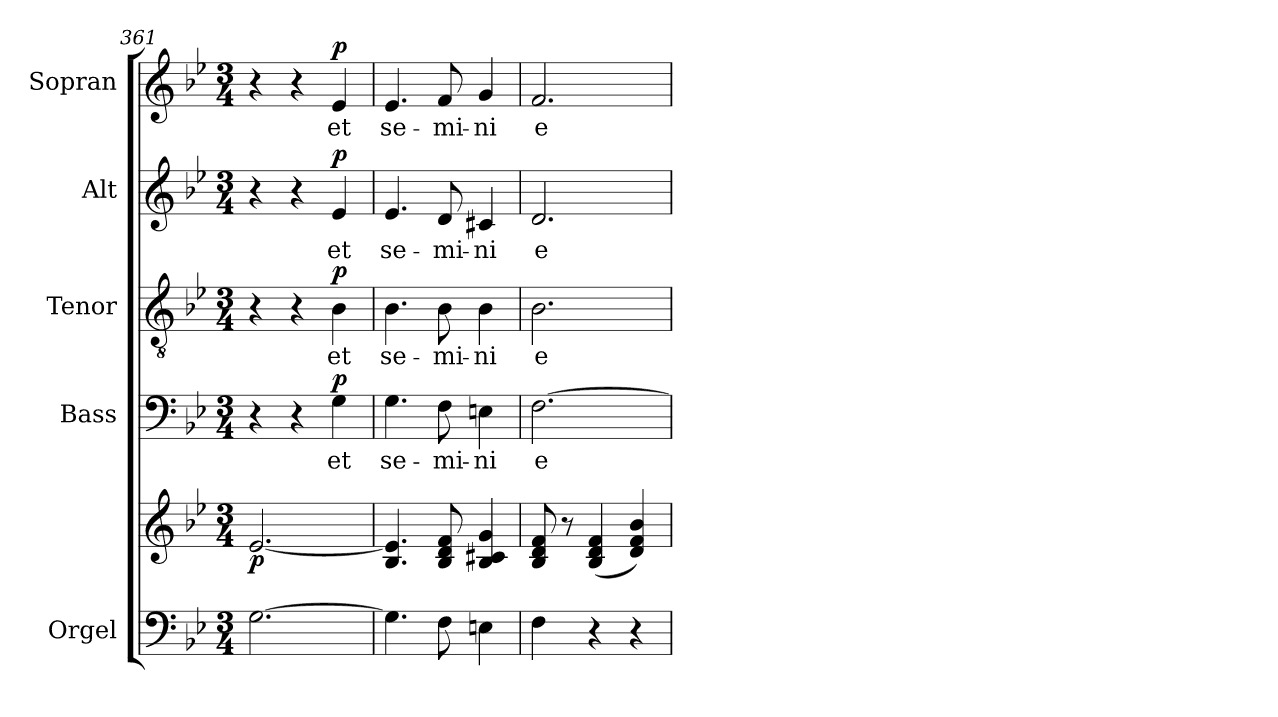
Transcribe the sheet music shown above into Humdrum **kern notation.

**kern	**kern	**dynam	**kern	**text	**dynam	**kern	**text	**dynam	**kern	**text	**dynam	**kern	**text	**dynam
*part5	*part5	*part5	*part4	*part4	*part4	*part3	*part3	*part3	*part2	*part2	*part2	*part1	*part1	*part1
*staff6	*staff5	*staff5/6	*staff4	*staff4	*staff4	*staff3	*staff3	*staff3	*staff2	*staff2	*staff2	*staff1	*staff1	*staff1
*I"Orgel	*	*	*I"Bass	*	*	*I"Tenor	*	*	*I"Alt	*	*	*I"Sopran	*	*
*I'Org.	*	*	*I'B.	*	*	*I'T.	*	*	*I'A.	*	*	*I'S.	*	*
*clefF4	*clefG2	*	*clefF4	*	*	*clefGv2	*	*	*clefG2	*	*	*clefG2	*	*
*k[b-e-]	*k[b-e-]	*	*k[b-e-]	*	*	*k[b-e-]	*	*	*k[b-e-]	*	*	*k[b-e-]	*	*
*B-:	*B-:	*	*B-:	*	*	*B-:	*	*	*B-:	*	*	*B-:	*	*
*M3/4	*M3/4	*	*M3/4	*	*	*M3/4	*	*	*M3/4	*	*	*M3/4	*	*
=361	=361	=361	=361	=361	=361	=361	=361	=361	=361	=361	=361	=361	=361	=361
!	!	!LO:DY:b	!	!	!	!	!	!	!	!	!	!	!	!
[2.G\	[2.e-/	p	4r	.	.	4r	.	.	4r	.	.	4r	.	.
.	.	.	4r	.	.	4r	.	.	4r	.	.	4r	.	.
!	!	!	!	!LO:LY:b	!LO:DY:a	!	!LO:LY:b	!LO:DY:a	!	!LO:LY:b	!LO:DY:a	!	!LO:LY:b	!LO:DY:a
.	.	.	4G\	et	p	4B-\	et	p	4e-/	et	p	4e-/	et	p
=362	=362	=362	=362	=362	=362	=362	=362	=362	=362	=362	=362	=362	=362	=362
!	!	!	!	!LO:LY:b	!	!	!LO:LY:b	!	!	!LO:LY:b	!	!	!LO:LY:b	!
4.G\]	4.B-/ 4.e-/]	.	4.G\	se-	.	4.B-\	se-	.	4.e-/	se-	.	4.e-/	se-	.
!	!	!	!	!LO:LY:b	!	!	!LO:LY:b	!	!	!LO:LY:b	!	!	!LO:LY:b	!
8F\	8B-/ 8d/ 8f/	.	8F\	-mi-	.	8B-\	-mi-	.	8d/	-mi-	.	8f/	-mi-	.
!	!	!	!	!LO:LY:b	!	!	!LO:LY:b	!	!	!LO:LY:b	!	!	!LO:LY:b	!
4En\	4B-/ 4c#X/ 4g/	.	4En\	-ni	.	4B-\	-ni	.	4c#X/	-ni	.	4g/	-ni	.
!!LO:LB:g=z
=363	=363	=363	=363	=363	=363	=363	=363	=363	=363	=363	=363	=363	=363	=363
!	!	!	!	!LO:LY:b	!	!	!LO:LY:b	!	!	!LO:LY:b	!	!	!LO:LY:b	!
4F\	8B-/ 8d/ 8f/	.	[2.F\	e-	.	2.B-\	e-	.	2.d/	e-	.	2.f/	e-	.
.	8r	.	.	.	.	.	.	.	.	.	.	.	.	.
4r	(<4B-/ 4d/ 4f/	.	.	.	.	.	.	.	.	.	.	.	.	.
4r	4d/ 4f/ 4b-/)	.	.	.	.	.	.	.	.	.	.	.	.	.
=	=	=	=	=	=	=	=	=	=	=	=	=	=	=
*-	*-	*-	*-	*-	*-	*-	*-	*-	*-	*-	*-	*-	*-	*-
